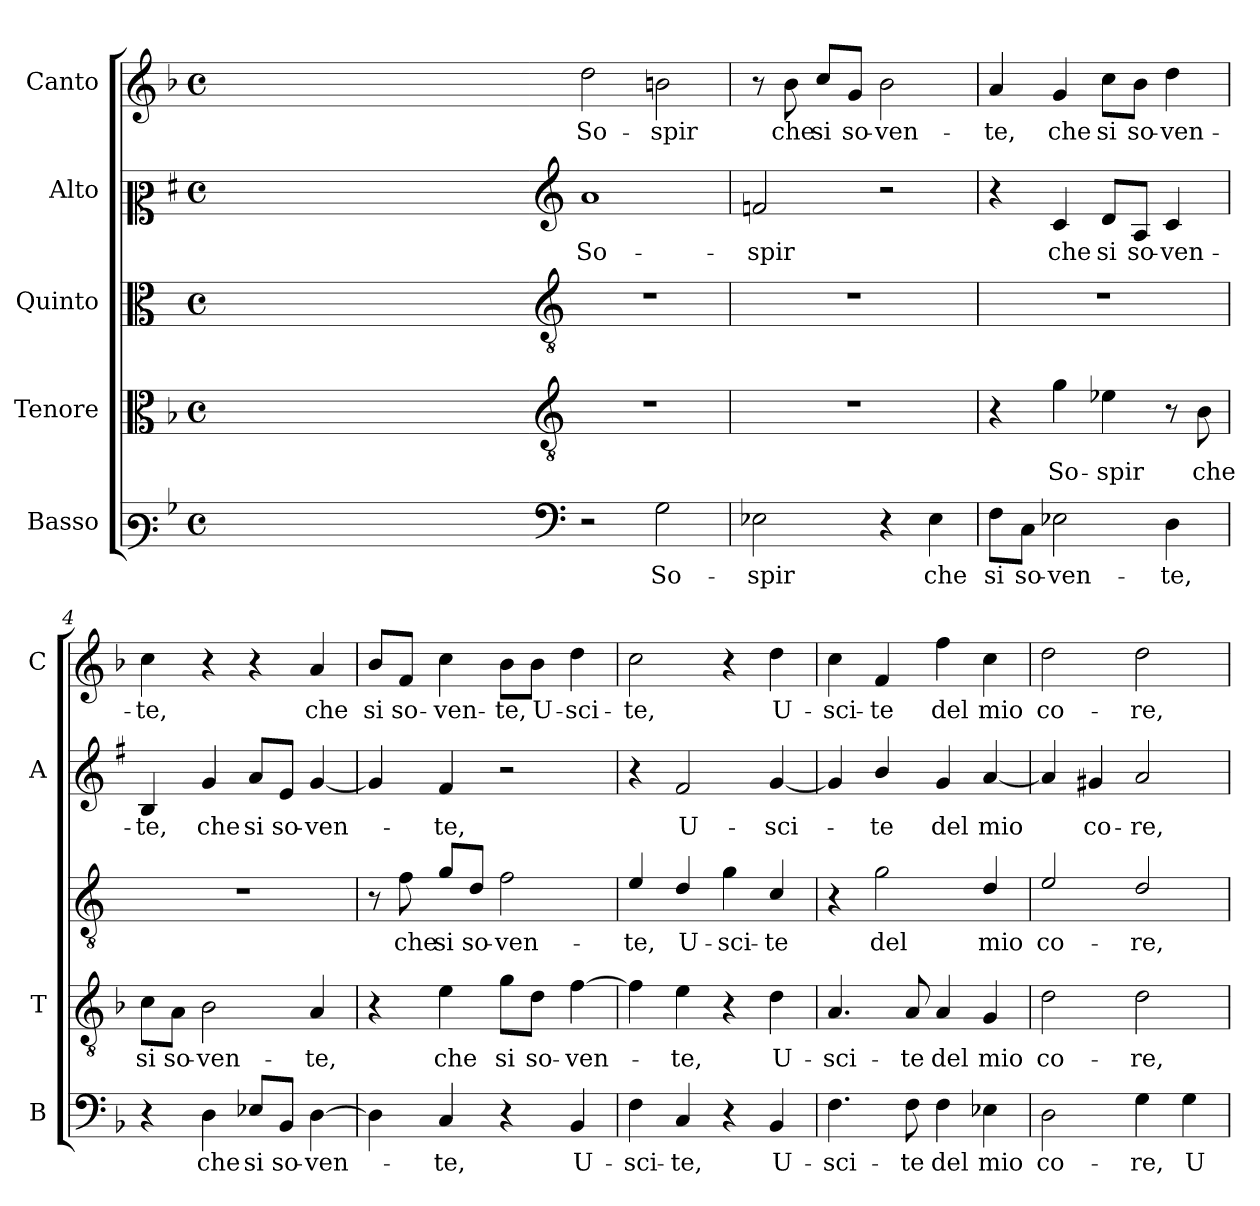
**kern	**text	**kern	**text	**kern	**text	**kern	**text	**kern	**text
*part5	*part5	*part4	*part4	*part3	*part3	*part2	*part2	*part1	*part1
*staff5	*staff5	*staff4	*staff4	*staff3	*staff3	*staff2	*staff2	*staff1	*staff1
*I"Basso	*	*I"Tenore	*	*I"Quinto	*	*I"Alto	*	*I"Canto	*
*I'B	*	*I'T	*	*	*	*I'A	*	*I'C	*
*clefF3	*	*clefC3	*	*clefC3	*	*clefC2	*	*clefG2	*
*	*	*	*	*ITrd4c7	*	*ITrd1c2	*	*	*
*k[b-]	*	*k[b-]	*	*k[b-]	*	*k[b-]	*	*k[b-]	*
*F:	*	*F:	*	*F:	*	*F:	*	*F:	*
*M4/4	*	*M4/4	*	*M4/4	*	*M4/4	*	*M4/4	*
*met(c)	*	*met(c)	*	*met(c)	*	*met(c)	*	*met(c)	*
=	=	=	=	=	=	=	=	=	=
1ryy	.	1ryy	.	1ryy	.	1ryy	.	1ryy	.
=1X-	=1X-	=1X-	=1X-	=1X-	=1X-	=1X-	=1X-	=1X-	=1X-
4ryy	.	4ryy	.	4ryy	.	4ryy	.	4ryy	.
4ryy	.	4ryy	.	4ryy	.	4ryy	.	4ryy	.
4ryy	.	4ryy	.	4ryy	.	4ryy	.	4ryy	.
4ryy	.	4ryy	.	4ryy	.	4ryy	.	4ryy	.
=1-	=1-	=1-	=1-	=1-	=1-	=1-	=1-	=1-	=1-
*clefF4	*	*clefGv2	*	*clefGv2	*	*clefG2	*	*	*
!	!	!	!	!	!	!	!LO:LY:b	!	!LO:LY:b
2r	.	1r	.	1r	.	1g	So-	2dd\	So-
!	!LO:LY:b	!	!	!	!	!	!	!	!LO:LY:b
2G\	So-	.	.	.	.	.	.	2bn\	-spir
=2	=2	=2	=2	=2	=2	=2	=2	=2	=2
!	!LO:LY:b	!	!	!	!	!	!LO:LY:b	!	!
2E-X\	-spir	1r	.	1r	.	2e-X/	-spir	8r	.
!	!	!	!	!	!	!	!	!	!LO:LY:b
.	.	.	.	.	.	.	.	8b-\	che
!	!	!	!	!	!	!	!	!	!LO:LY:b
.	.	.	.	.	.	.	.	8cc/L	si
!	!	!	!	!	!	!	!	!	!LO:LY:b
.	.	.	.	.	.	.	.	8g/J	so-
!	!	!	!	!	!	!	!	!	!LO:LY:b
4r	.	.	.	.	.	2r	.	2b-\	-ven-
!	!LO:LY:b	!	!	!	!	!	!	!	!
4E-\	che	.	.	.	.	.	.	.	.
=3	=3	=3	=3	=3	=3	=3	=3	=3	=3
!	!LO:LY:b	!	!	!	!	!	!	!	!LO:LY:b
8F\L	si	4r	.	1r	.	4r	.	4a/	-te,
!	!LO:LY:b	!	!	!	!	!	!	!	!
8C\J	so-	.	.	.	.	.	.	.	.
!	!LO:LY:b	!	!LO:LY:b	!	!	!	!LO:LY:b	!	!LO:LY:b
2E-X\	-ven-	4g\	So-	.	.	4B-/	che	4g/	che
!	!	!	!LO:LY:b	!	!	!	!LO:LY:b	!	!LO:LY:b
.	.	4e-X\	-spir	.	.	8c/L	si	8cc\L	si
!	!	!	!	!	!	!	!LO:LY:b	!	!LO:LY:b
.	.	.	.	.	.	8G/J	so-	8b-\J	so-
!	!LO:LY:b	!	!	!	!	!	!LO:LY:b	!	!LO:LY:b
4D\	-te,	8r	.	.	.	4B-/	-ven-	4dd\	-ven-
!	!	!	!LO:LY:b	!	!	!	!	!	!
.	.	8B-\	che	.	.	.	.	.	.
=4	=4	=4	=4	=4	=4	=4	=4	=4	=4
!	!	!	!LO:LY:b	!	!	!	!LO:LY:b	!	!LO:LY:b
4r	.	8c\L	si	1r	.	4A/	-te,	4cc\	-te,
!	!	!	!LO:LY:b	!	!	!	!	!	!
.	.	8A\J	so-	.	.	.	.	.	.
!	!LO:LY:b	!	!LO:LY:b	!	!	!	!LO:LY:b	!	!
4D\	che	2B-\	-ven-	.	.	4f/	che	4r	.
!	!LO:LY:b	!	!	!	!	!	!LO:LY:b	!	!
8E-X/L	si	.	.	.	.	8g/L	si	4r	.
!	!LO:LY:b	!	!	!	!	!	!LO:LY:b	!	!
8BB-/J	so-	.	.	.	.	8d/J	so-	.	.
!	!LO:LY:b	!	!LO:LY:b	!	!	!	!LO:LY:b	!	!LO:LY:b
[4D\	-ven-	4A/	-te,	.	.	[4f/	-ven-	4a/	che
!!LO:LB:g=z
=5	=5	=5	=5	=5	=5	=5	=5	=5	=5
!	!	!	!	!	!	!	!	!	!LO:LY:b
4D\]	.	4r	.	8r	.	4f/]	.	8b-/L	si
!	!	!	!	!	!LO:LY:b	!	!	!	!LO:LY:b
.	.	.	.	8B-\	che	.	.	8f/J	so-
!	!LO:LY:b	!	!LO:LY:b	!	!LO:LY:b	!	!LO:LY:b	!	!LO:LY:b
4C/	-te,	4e\	che	8c/L	si	4e/	-te,	4cc\	-ven-
!	!	!	!	!	!LO:LY:b	!	!	!	!
.	.	.	.	8G/J	so-	.	.	.	.
!	!	!	!LO:LY:b	!	!LO:LY:b	!	!	!	!LO:LY:b
4r	.	8g\L	si	2B-\	-ven-	2r	.	8b-\L	-te,
!	!	!	!LO:LY:b	!	!	!	!	!	!LO:LY:b
.	.	8d\J	so-	.	.	.	.	8b-\J	U-
!	!LO:LY:b	!	!LO:LY:b	!	!	!	!	!	!LO:LY:b
4BB-/	U-	[4f\	-ven-	.	.	.	.	4dd\	-sci-
=6	=6	=6	=6	=6	=6	=6	=6	=6	=6
!	!LO:LY:b	!	!	!	!LO:LY:b	!	!	!	!LO:LY:b
4F\	-sci-	4f\]	.	4A/	-te,	4r	.	2cc\	-te,
!	!LO:LY:b	!	!LO:LY:b	!	!LO:LY:b	!	!LO:LY:b	!	!
4C/	-te,	4e\	-te,	4G/	U-	2e/	U-	.	.
!	!	!	!	!	!LO:LY:b	!	!	!	!
4r	.	4r	.	4c\	-sci-	.	.	4r	.
!	!LO:LY:b	!	!LO:LY:b	!	!LO:LY:b	!	!LO:LY:b	!	!LO:LY:b
4BB-/	U-	4d\	U-	4F/	-te	[4f/	-sci-	4dd\	U-
=7	=7	=7	=7	=7	=7	=7	=7	=7	=7
!	!LO:LY:b	!	!LO:LY:b	!	!	!	!	!	!LO:LY:b
4.F\	-sci-	4.A/	-sci-	4r	.	4f/]	.	4cc\	-sci-
!	!	!	!	!	!LO:LY:b	!	!LO:LY:b	!	!LO:LY:b
.	.	.	.	2c\	del	4a/	-te	4f/	-te
!	!LO:LY:b	!	!LO:LY:b	!	!	!	!	!	!
8F\	-te	8A/	-te	.	.	.	.	.	.
!	!LO:LY:b	!	!LO:LY:b	!	!	!	!LO:LY:b	!	!LO:LY:b
4F\	del	4A/	del	.	.	4f/	del	4ff\	del
!	!LO:LY:b	!	!LO:LY:b	!	!LO:LY:b	!	!LO:LY:b	!	!LO:LY:b
4E-X\	mio	4G/	mio	4G/	mio	[4g/	mio	4cc\	mio
=8	=8	=8	=8	=8	=8	=8	=8	=8	=8
!	!LO:LY:b	!	!LO:LY:b	!	!LO:LY:b	!	!	!	!LO:LY:b
2D\	co-	2d\	co-	2A/	co-	4g/]	.	2dd\	co-
!	!	!	!	!	!	!	!LO:LY:b	!	!
.	.	.	.	.	.	4f#X/	co-	.	.
!	!LO:LY:b	!	!LO:LY:b	!	!LO:LY:b	!	!LO:LY:b	!	!LO:LY:b
4G\	-re,	2d\	-re,	2G/	-re,	2g/	-re,	2dd\	-re,
!	!LO:LY:b	!	!	!	!	!	!	!	!
4G\	U-	.	.	.	.	.	.	.	.
=	=	=	=	=	=	=	=	=	=
*-	*-	*-	*-	*-	*-	*-	*-	*-	*-
